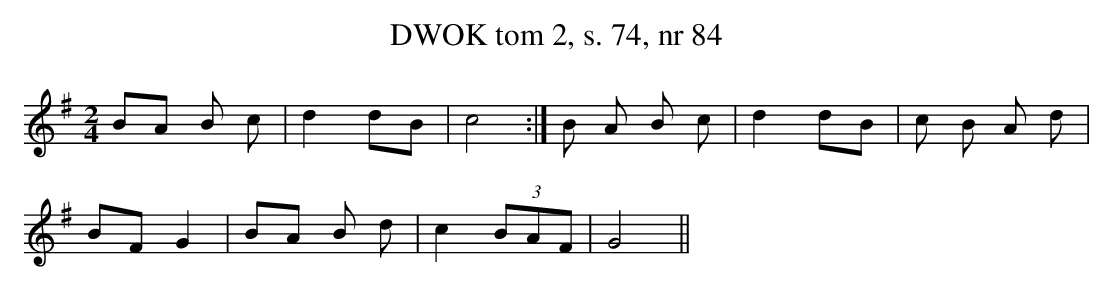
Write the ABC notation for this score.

X:1
T: DWOK tom 2, s. 74, nr 84
L: 1/16
M: 2/4
K: G
B2A2 B2 c2 |\
d4 d2B2 |\
c8 :|\
 B2 A2 B2 c2 |\
d4 d2B2 |\
c2 B2 A2 d2 |
B2F2 G4 |\
B2A2 B2 d2 |\
c4 (3B2A2F2 |\
G8 ||
